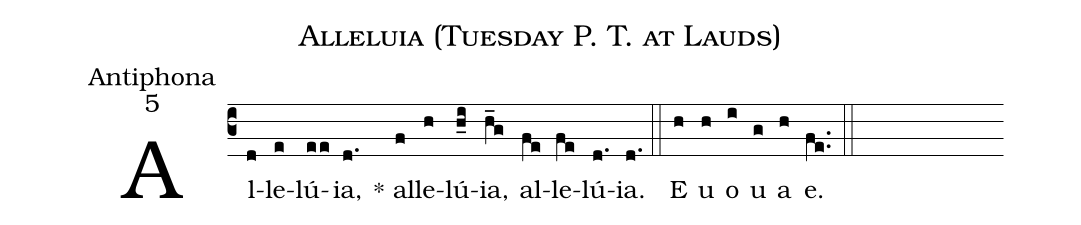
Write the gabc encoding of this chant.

name:Alleluia (Tuesday P. T. at Lauds);
office-part:Antiphona;
mode:5;
%%
(c3)Al(d)le(e)lú(ee)ia,(d.) * al(f)le(h)lú(h_i)ia,(h_g) al(fe)le(fe)lú(d.)ia.(d.) (::) E(h) u(h) o(i) u(g) a(h) e.(fe..) (::)
